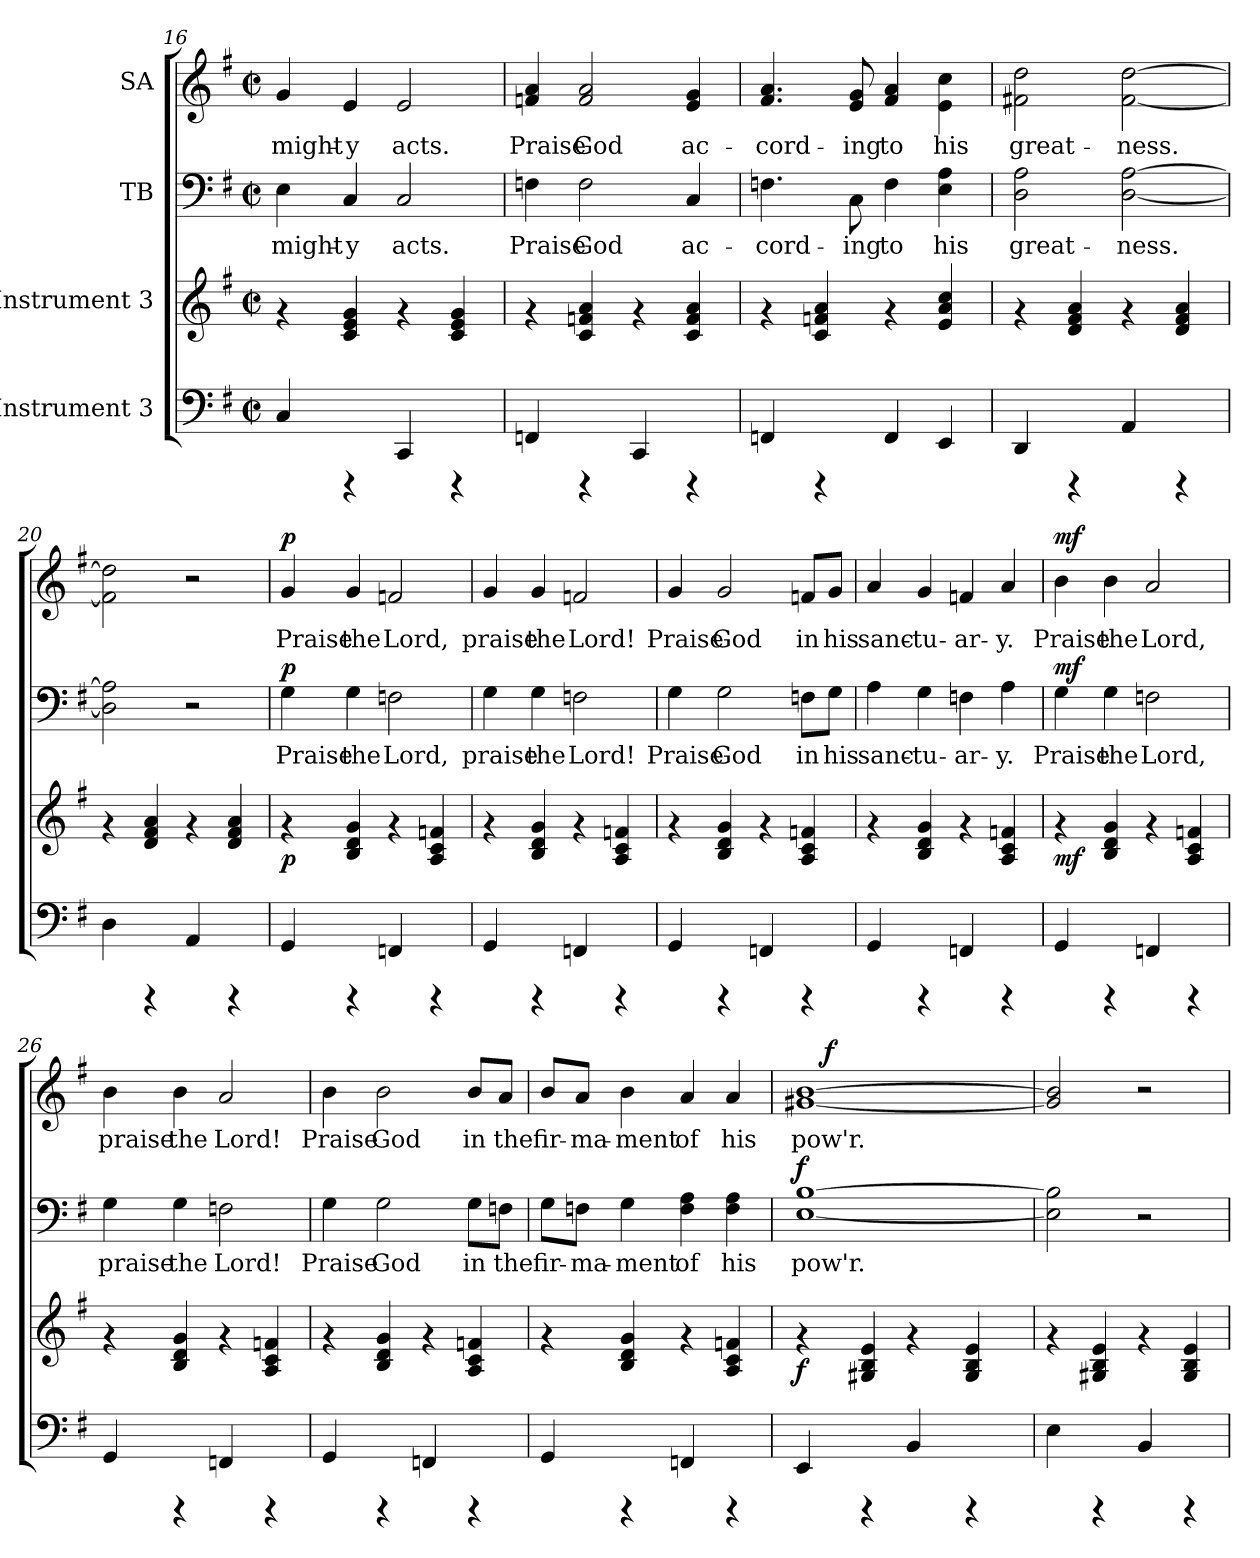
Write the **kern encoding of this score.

**kern	**kern	**dynam	**kern	**text	**dynam	**kern	**text	**dynam
*part4	*part3	*part3	*part2	*part2	*part2	*part1	*part1	*part1
*staff4	*staff3	*staff3	*staff2	*staff2	*staff2	*staff1	*staff1	*staff1
*I"Instrument 3	*I"Instrument 3	*	*I"TB	*	*	*I"SA	*	*
*clefF4	*clefG2	*	*clefF4	*	*	*clefG2	*	*
*k[f#]	*k[f#]	*	*k[f#]	*	*	*k[f#]	*	*
*G:	*G:	*	*G:	*	*	*G:	*	*
*M2/2	*M2/2	*	*M2/2	*	*	*M2/2	*	*
*met(c|)	*met(c|)	*	*met(c|)	*	*	*met(c|)	*	*
=16	=16	=16	=16	=16	=16	=16	=16	=16
!	!	!	!	!LO:LY:a:cj	!	!	!LO:LY:b:cj	!
4C/	4rf	.	4E\	might-	.	4g/	might-	.
!	!	!	!	!LO:LY:a:cj	!	!	!LO:LY:b:cj	!
4rCCC	4g/ 4e/ 4c/	.	4C/	-y	.	4e/	-y	.
!	!	!	!	!LO:LY:a:cj	!	!	!LO:LY:b:cj	!
4CC/	4rf	.	2C/	acts.	.	2e/	acts.	.
4rCCC	4g/ 4c/ 4e/	.	.	.	.	.	.	.
=17	=17	=17	=17	=17	=17	=17	=17	=17
!	!	!	!	!LO:LY:a:cj	!	!	!LO:LY:b:cj	!
4FFn/	4rf	.	4Fn\	Praise	.	4a/ 4fn/	Praise	.
!	!	!	!	!LO:LY:a:cj	!	!	!LO:LY:b:cj	!
4rCCC	4a/ 4fn/ 4c/	.	2F\	God	.	2a/ 2f/	God	.
4CC/	4rf	.	.	.	.	.	.	.
!	!	!	!	!LO:LY:a:cj	!	!	!LO:LY:b:cj	!
4rCCC	4a/ 4f/ 4c/	.	4C/	ac-	.	4e/ 4g/	ac-	.
!!LO:PB:g=z
=18	=18	=18	=18	=18	=18	=18	=18	=18
!	!	!	!	!LO:LY:a:cj	!	!	!LO:LY:b:cj	!
4FFn/	4rf	.	4.Fn\	-cord-	.	4.f#/ 4.a/	-cord-	.
4rCCC	4a/ 4fn/ 4c/	.	.	.	.	.	.	.
!	!	!	!	!LO:LY:a:cj	!	!	!LO:LY:b:cj	!
.	.	.	8C\	-ing	.	8g/ 8e/	-ing	.
!	!	!	!	!LO:LY:a:cj	!	!	!LO:LY:b:cj	!
4FF/	4rf	.	4F\	to	.	4f#/ 4a/	to	.
!	!	!	!	!LO:LY:a:cj	!	!	!LO:LY:b:cj	!
4EE/	4cc/ 4a/ 4e/	.	4A\ 4E\	his	.	4cc\ 4e\	his	.
=19	=19	=19	=19	=19	=19	=19	=19	=19
!	!	!	!	!LO:LY:a:cj	!	!	!LO:LY:b:cj	!
4DD/	4rf	.	2D\ 2A\	great-	.	2dd\ 2f#X\	great-	.
4rCCC	4a/ 4d/ 4f#/	.	.	.	.	.	.	.
!	!	!	!	!LO:LY:a:cj	!	!	!LO:LY:b:cj	!
4AA/	4rf	.	[>2A\ [<2D\	-ness.	.	[>2dd\ [<2f#\	-ness.	.
4rCCC	4a/ 4f#/ 4d/	.	.	.	.	.	.	.
=20	=20	=20	=20	=20	=20	=20	=20	=20
!	!	!	!	!LO:LY:a:cj	!	!	!LO:LY:b:cj	!
4D\	4rf	.	2A\] 2D\]	.	.	2dd\] 2f#\]	.	.
4rCCC	4a/ 4f#/ 4d/	.	.	.	.	.	.	.
4AA/	4rf	.	2r	.	.	2r	.	.
4rCCC	4a/ 4f#/ 4d/	.	.	.	.	.	.	.
=21	=21	=21	=21	=21	=21	=21	=21	=21
!	!	!LO:DY:b	!	!LO:LY:a:cj	!LO:DY:a	!	!LO:LY:b:cj	!LO:DY:a
4GG/	4rf	p	4G\	Praise	p	4g/	Praise	p
!	!	!	!	!LO:LY:a:cj	!	!	!LO:LY:b:cj	!
4rCCC	4g/ 4B/ 4d/	.	4G\	the	.	4g/	the	.
!	!	!	!	!LO:LY:a:cj	!	!	!LO:LY:b:cj	!
4FFn/	4rf	.	2Fn\	Lord,	.	2fn/	Lord,	.
4rCCC	4fn/ 4A/ 4c/	.	.	.	.	.	.	.
=22	=22	=22	=22	=22	=22	=22	=22	=22
!	!	!	!	!LO:LY:a:cj	!	!	!LO:LY:b:cj	!
4GG/	4rf	.	4G\	praise	.	4g/	praise	.
!	!	!	!	!LO:LY:a:cj	!	!	!LO:LY:b:cj	!
4rCCC	4d/ 4B/ 4g/	.	4G\	the	.	4g/	the	.
!	!	!	!	!LO:LY:a:cj	!	!	!LO:LY:b:cj	!
4FFn/	4rf	.	2Fn\	Lord!	.	2fn/	Lord!	.
4rCCC	4fn/ 4A/ 4c/	.	.	.	.	.	.	.
!!LO:LB:g=z
=23	=23	=23	=23	=23	=23	=23	=23	=23
!	!	!	!	!LO:LY:a:cj	!	!	!LO:LY:b:cj	!
4GG/	4rf	.	4G\	Praise	.	4g/	Praise	.
!	!	!	!	!LO:LY:a:cj	!	!	!LO:LY:b:cj	!
4rCCC	4g/ 4d/ 4B/	.	2G\	God	.	2g/	God	.
4FFn/	4rf	.	.	.	.	.	.	.
!	!	!	!	!LO:LY:a:cj	!	!	!LO:LY:b:cj	!
4rCCC	4fn/ 4c/ 4A/	.	8Fn\L	in	.	8fn/L	in	.
!	!	!	!	!LO:LY:a:cj	!	!	!LO:LY:b:cj	!
.	.	.	8G\J	his	.	8g/J	his	.
=24	=24	=24	=24	=24	=24	=24	=24	=24
!	!	!	!	!LO:LY:a:cj	!	!	!LO:LY:b:cj	!
4GG/	4rf	.	4A\	sanc-	.	4a/	sanc-	.
!	!	!	!	!LO:LY:a:cj	!	!	!LO:LY:b:cj	!
4rCCC	4g/ 4B/ 4d/	.	4G\	-tu-	.	4g/	-tu-	.
!	!	!	!	!LO:LY:a:cj	!	!	!LO:LY:b:cj	!
4FFn/	4rf	.	4Fn\	-ar-	.	4fn/	-ar-	.
!	!	!	!	!LO:LY:a:cj	!	!	!LO:LY:b:cj	!
4rCCC	4fn/ 4c/ 4A/	.	4A\	-y.	.	4a/	-y.	.
=25	=25	=25	=25	=25	=25	=25	=25	=25
!	!	!LO:DY:b	!	!LO:LY:a:cj	!LO:DY:a	!	!LO:LY:b:cj	!LO:DY:a
4GG/	4rf	mf	4G\	Praise	mf	4b\	Praise	mf
!	!	!	!	!LO:LY:a:cj	!	!	!LO:LY:b:cj	!
4rCCC	4d/ 4B/ 4g/	.	4G\	the	.	4b\	the	.
!	!	!	!	!LO:LY:a:cj	!	!	!LO:LY:b:cj	!
4FFn/	4rf	.	2Fn\	Lord,	.	2a/	Lord,	.
4rCCC	4fn/ 4c/ 4A/	.	.	.	.	.	.	.
=26	=26	=26	=26	=26	=26	=26	=26	=26
!	!	!	!	!LO:LY:a:cj	!	!	!LO:LY:b:cj	!
4GG/	4rf	.	4G\	praise	.	4b\	praise	.
!	!	!	!	!LO:LY:a:cj	!	!	!LO:LY:b:cj	!
4rCCC	4g/ 4d/ 4B/	.	4G\	the	.	4b\	the	.
!	!	!	!	!LO:LY:a:cj	!	!	!LO:LY:b:cj	!
4FFn/	4rf	.	2Fn\	Lord!	.	2a/	Lord!	.
4rCCC	4fn/ 4c/ 4A/	.	.	.	.	.	.	.
!!LO:PB:g=z
=27	=27	=27	=27	=27	=27	=27	=27	=27
!	!	!	!	!LO:LY:a:cj	!	!	!LO:LY:b:cj	!
4GG/	4rf	.	4G\	Praise	.	4b\	Praise	.
!	!	!	!	!LO:LY:a:cj	!	!	!LO:LY:b:cj	!
4rCCC	4g/ 4d/ 4B/	.	2G\	God	.	2b\	God	.
4FFn/	4rf	.	.	.	.	.	.	.
!	!	!	!	!LO:LY:a:cj	!	!	!LO:LY:b:cj	!
4rCCC	4fn/ 4c/ 4A/	.	8G\L	in	.	8b/L	in	.
!	!	!	!	!LO:LY:a:cj	!	!	!LO:LY:b:cj	!
.	.	.	8Fn\J	the	.	8a/J	the	.
=28	=28	=28	=28	=28	=28	=28	=28	=28
!	!	!	!	!LO:LY:a:cj	!	!	!LO:LY:b:cj	!
4GG/	4rf	.	8G\L	fir-	.	8b/L	fir-	.
!	!	!	!	!LO:LY:a:cj	!	!	!LO:LY:b:cj	!
.	.	.	8Fn\J	-ma-	.	8a/J	-ma-	.
!	!	!	!	!LO:LY:a:cj	!	!	!LO:LY:b:cj	!
4rCCC	4g/ 4d/ 4B/	.	4G\	-ment	.	4b\	-ment	.
!	!	!	!	!LO:LY:a:cj	!	!	!LO:LY:b:cj	!
4FFn/	4rf	.	4A\ 4F\	of	.	4a/	of	.
!	!	!	!	!LO:LY:a:cj	!	!	!LO:LY:b:cj	!
4rCCC	4fn/ 4c/ 4A/	.	4A\ 4F\	his	.	4a/	his	.
=29	=29	=29	=29	=29	=29	=29	=29	=29
!	!	!LO:DY:b	!	!LO:LY:a:cj	!LO:DY:a	!	!LO:LY:b:cj	!
*	*	*	*	*	*	*^	*	*
4EE/	4rf	f	[>1B [<1E	pow'r.	f	[>1b [<1g#X	16ryy	pow'r.	.
.	.	.	.	.	.	.	64ryy	.	.
!	!	!	!	!	!	!	!	!	!LO:DY:a
.	.	.	.	.	.	.	2ryy	.	f
4rCCC	4B/ 4G#X/ 4e/	.	.	.	.	.	.	.	.
4BB/	4rf	.	.	.	.	.	.	.	.
.	.	.	.	.	.	.	4ryy	.	.
4rCCC	4e/ 4G#/ 4B/	.	.	.	.	.	.	.	.
.	.	.	.	.	.	.	8ryy	.	.
.	.	.	.	.	.	.	32.ryy	.	.
=30	=30	=30	=30	=30	=30	=30	=30	=30	=30
!	!	!	!	!LO:LY:a:cj	!	!	!	!LO:LY:b:cj	!
*	*	*	*	*	*	*v	*v	*	*
4E\	4rf	.	2B\] 2E\]	.	.	2b/] 2g#/]	.	.
4rCCC	4B/ 4G#X/ 4e/	.	.	.	.	.	.	.
4BB/	4rf	.	2r	.	.	2r	.	.
4rCCC	4e/ 4B/ 4G#/	.	.	.	.	.	.	.
=	=	=	=	=	=	=	=	=
*-	*-	*-	*-	*-	*-	*-	*-	*-
